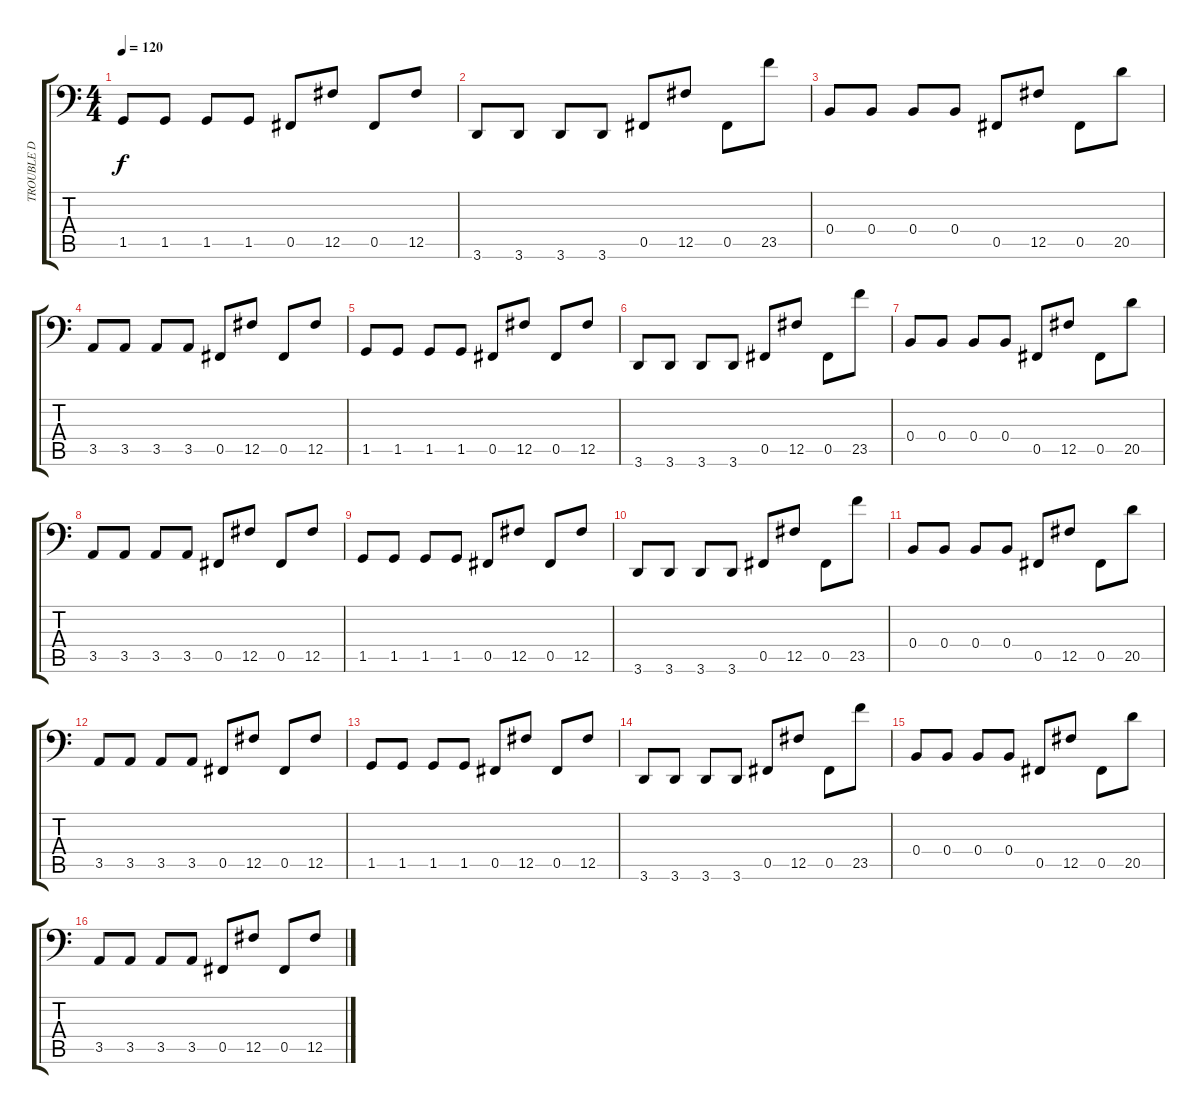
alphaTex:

\track ("TROUBLE D" "TROUBLE D") {instrument electricbasspick}
\staff {score tabs}
\tuning (Db3 Ab2 E2 B1 Gb1 B0) {hide}
\ts (4 4)
\tempo 120
\clef f4
\ks c
1.5.8{dy f instrument distortionguitar} 1.5.8 1.5.8 1.5.8 0.5.8 12.5.8 0.5.8 12.5.8 |
3.6.8 3.6.8 3.6.8 3.6.8 0.5.8 12.5.8 0.5.8 23.5.8 |
0.4.8 0.4.8 0.4.8 0.4.8 0.5.8 12.5.8 0.5.8 20.5.8 |
3.5.8 3.5.8 3.5.8 3.5.8 0.5.8 12.5.8 0.5.8 12.5.8 |
1.5.8 1.5.8 1.5.8 1.5.8 0.5.8 12.5.8 0.5.8 12.5.8 |
3.6.8 3.6.8 3.6.8 3.6.8 0.5.8 12.5.8 0.5.8 23.5.8 |
0.4.8 0.4.8 0.4.8 0.4.8 0.5.8 12.5.8 0.5.8 20.5.8 |
3.5.8 3.5.8 3.5.8 3.5.8 0.5.8 12.5.8 0.5.8 12.5.8 |
1.5.8 1.5.8 1.5.8 1.5.8 0.5.8 12.5.8 0.5.8 12.5.8 |
3.6.8 3.6.8 3.6.8 3.6.8 0.5.8 12.5.8 0.5.8 23.5.8 |
0.4.8 0.4.8 0.4.8 0.4.8 0.5.8 12.5.8 0.5.8 20.5.8 |
3.5.8 3.5.8 3.5.8 3.5.8 0.5.8 12.5.8 0.5.8 12.5.8 |
1.5.8 1.5.8 1.5.8 1.5.8 0.5.8 12.5.8 0.5.8 12.5.8 |
3.6.8 3.6.8 3.6.8 3.6.8 0.5.8 12.5.8 0.5.8 23.5.8 |
0.4.8 0.4.8 0.4.8 0.4.8 0.5.8 12.5.8 0.5.8 20.5.8 |
3.5.8 3.5.8 3.5.8 3.5.8 0.5.8 12.5.8 0.5.8 12.5.8
